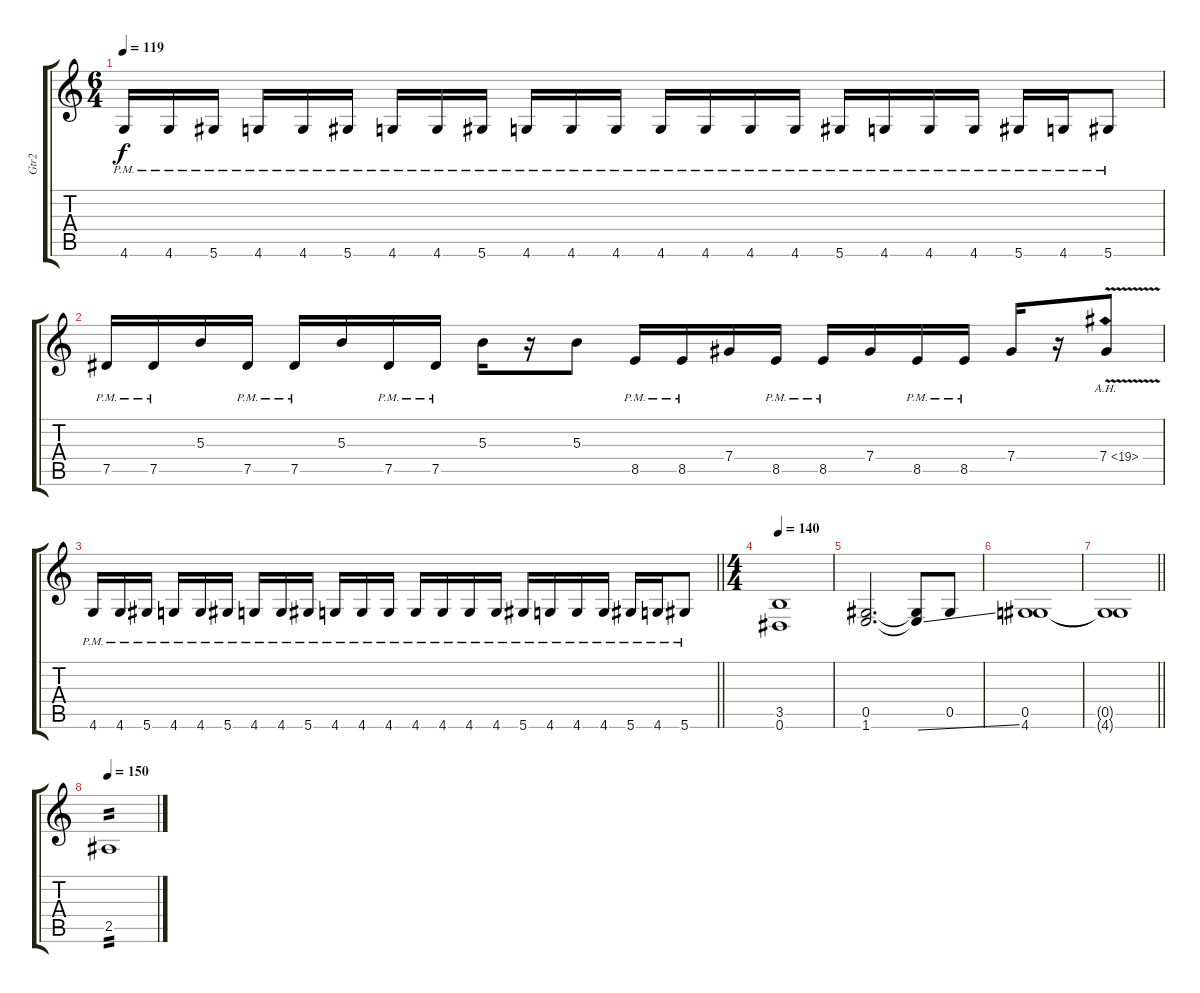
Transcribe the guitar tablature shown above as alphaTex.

\track ("Gtr2" "Gtr2") {instrument distortionguitar}
\staff {score tabs}
\tuning (Eb4 Bb3 Gb3 Db3 Ab2 Eb2) {hide}
\ts (6 4)
\tempo 119
\clef g2
\ks c
4.6{pm}.16{dy f} 4.6{pm}.16 5.6{pm}.16{beam split} 4.6{pm}.16{beam merge} 4.6{pm}.16 5.6{pm}.16{beam split} 4.6{pm}.16 4.6{pm}.16{beam merge} 5.6{pm}.16{beam split} 4.6{pm}.16 4.6{pm}.16 4.6{pm}.16 4.6{pm}.16 4.6{pm}.16 4.6{pm}.16 4.6{pm}.16{beam split} 5.6{pm}.16 4.6{pm}.16 4.6{pm}.16 4.6{pm}.16{beam split} 5.6{pm}.16 4.6{pm}.16 5.6{pm}.8 |
7.5{pm}.16 7.5{pm}.16 5.3.16 7.5{pm}.16{beam split} 7.5{pm}.16 5.3.16 7.5{pm}.16 7.5{pm}.16{beam split} 5.3.16 r.16 5.3.8 8.5{pm}.16 8.5{pm}.16 7.4.16{beam merge} 8.5{pm}.16{beam split} 8.5{pm}.16{beam merge} 7.4.16 8.5{pm}.16 8.5{pm}.16{beam split} 7.4.16 r.16 7.4{ah 12 v}.8 |
\barLineRight lightlight
4.6{pm}.16 4.6{pm}.16 5.6{pm}.16{beam split} 4.6{pm}.16{beam merge} 4.6{pm}.16 5.6{pm}.16{beam split} 4.6{pm}.16 4.6{pm}.16{beam merge} 5.6{pm}.16{beam split} 4.6{pm}.16 4.6{pm}.16 4.6{pm}.16 4.6{pm}.16 4.6{pm}.16 4.6{pm}.16 4.6{pm}.16{beam split} 5.6{pm}.16 4.6{pm}.16 4.6{pm}.16 4.6{pm}.16{beam split} 5.6{pm}.16 4.6{pm}.16 5.6{pm}.8 |
\ts (4 4)
\section ("" "")
\tempo 120
\tempo 140
(3.5 0.6).1 |
(0.5 1.6).2{d} (0.5{t} 1.6{ss t}).8 0.5.8 |
(0.5 4.6).1 |
\barLineRight lightlight
(0.5{t} 4.6{t}).1 |
\tempo 150
2.5.1{tp 2}
